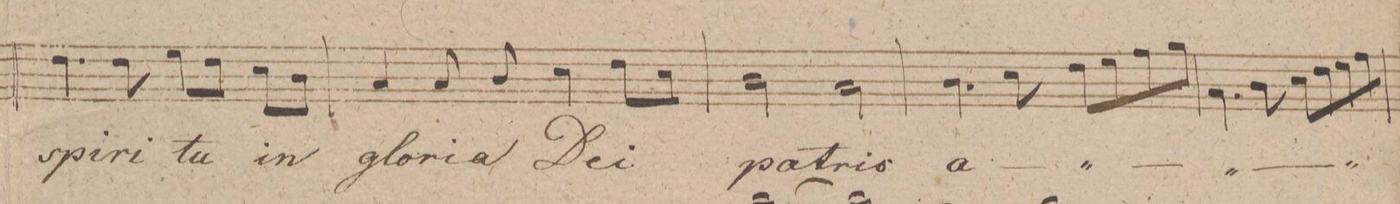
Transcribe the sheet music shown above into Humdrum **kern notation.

**kern	**text	**dynam
*I"Soprano.	*	*
*clefC1	*	*
*k[f#c#g#d#]	*	*
*met(c)	*	*
*M4/4	*	*
4.b\	spi-	.
8b\	-ri-	.
8cc#\L	-tu	.
8b\J	.	.
8a\L	in	.
8g#\J	.	.
=274	=274	=274
4f#/	glo-	.
8f#/	-ri-	.
8g#/	-a	.
4a\	De-	.
8b\L	-i	.
8a\J	.	.
=275	=275	=275
2g#\	pa-	.
2f#\	-tris	.
=276	=276	=276
4.g#\	a-	.
8a\	.	.
8b\L	.	.
8cc#\	.	.
8dd#\	.	.
8ee\J	.	.
=277	=277	=277
4.f#\	.	.
8g#\	.	.
8a\L	.	.
8b\	.	.
8cc#\	.	.
8dd#\J	.	.
=278	=278	=278
*-	*-	*-
